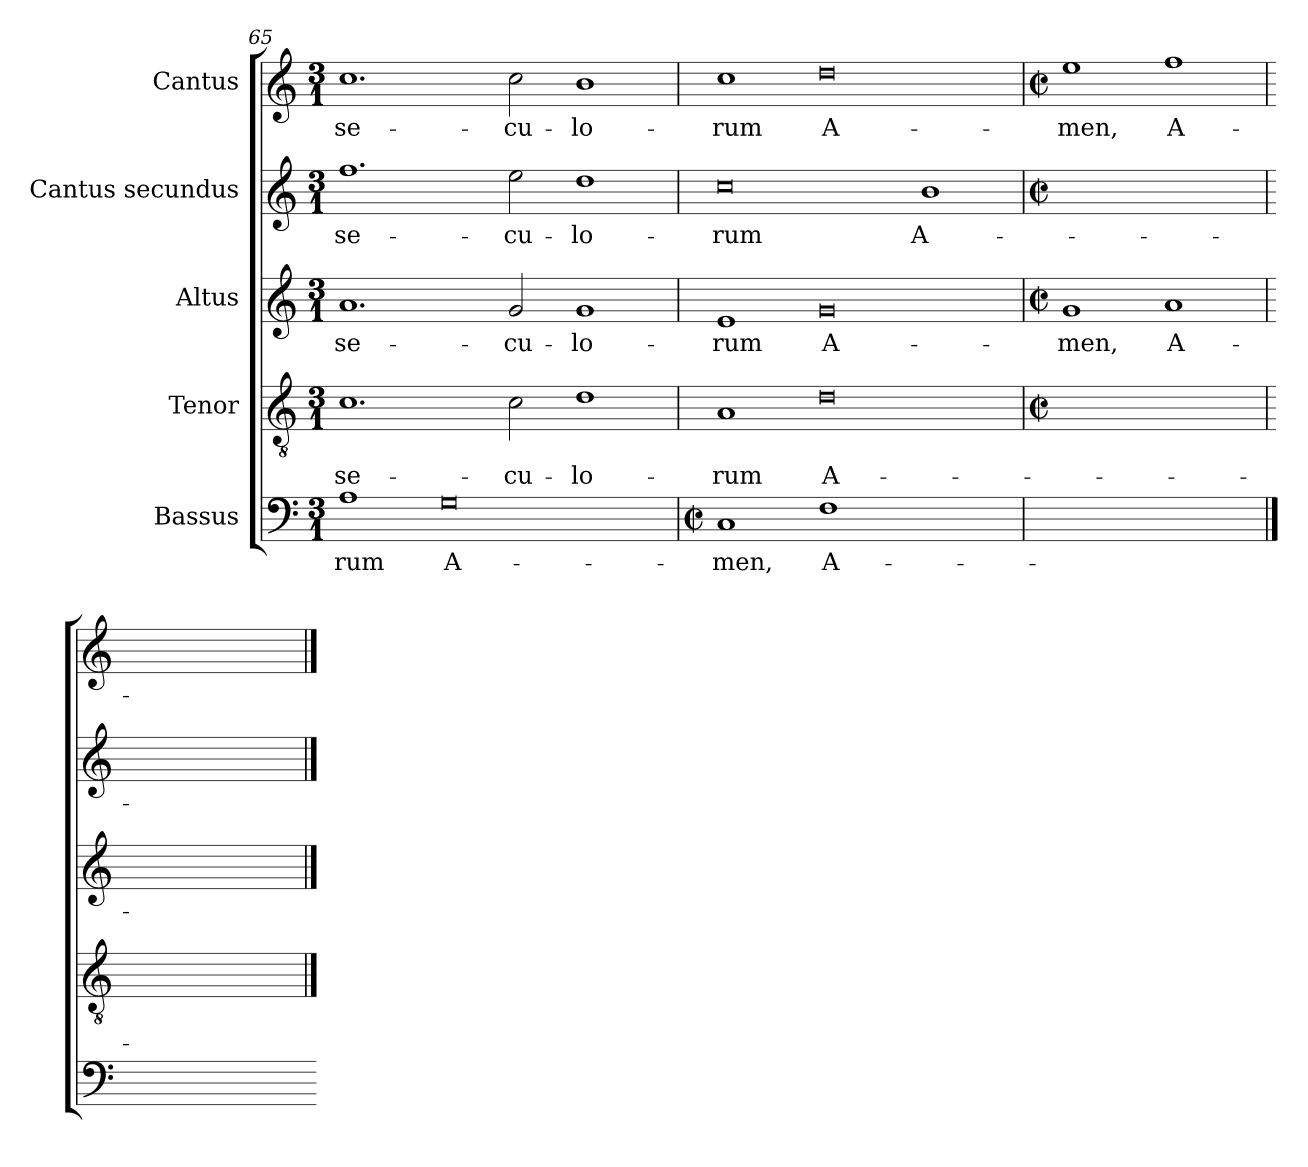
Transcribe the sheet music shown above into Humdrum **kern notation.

**kern	**text	**kern	**text	**text	**kern	**text	**kern	**text	**kern	**text
*part5	*part5	*part4	*part4	*part4	*part3	*part3	*part2	*part2	*part1	*part1
*staff5	*staff5	*staff4	*staff4	*staff4	*staff3	*staff3	*staff2	*staff2	*staff1	*staff1
*I"Bassus	*	*I"Tenor	*	*	*I"Altus	*	*I"Cantus secundus	*	*I"Cantus	*
*clefF4	*	*clefGv2	*	*	*clefG2	*	*clefG2	*	*clefG2	*
*k[]	*	*k[]	*	*	*k[]	*	*k[]	*	*k[]	*
*C:	*	*C:	*	*	*C:	*	*C:	*	*C:	*
*M3/1	*	*M3/1	*	*	*M3/1	*	*M3/1	*	*M3/1	*
=65	=65	=65	=65	=65	=65	=65	=65	=65	=65	=65
!	!LO:LY:b	!	!	!LO:LY:b	!	!LO:LY:b	!	!LO:LY:b	!	!LO:LY:b
1A	-rum	1.c	.	se-	1.a	se-	1.ff	se-	1.cc	se-
!	!LO:LY:b	!	!	!	!	!	!	!	!	!
0G	A-	.	.	.	.	.	.	.	.	.
!	!	!	!	!LO:LY:b	!	!LO:LY:b	!	!LO:LY:b	!	!LO:LY:b
.	.	2c	.	-cu-	2g	-cu-	2ee	-cu-	2cc	-cu-
!	!	!	!	!LO:LY:b	!	!LO:LY:b	!	!LO:LY:b	!	!LO:LY:b
.	.	1d	.	-lo-	1g	-lo-	1dd	-lo-	1b	-lo-
=66	=66	=66	=66	=66	=66	=66	=66	=66	=66	=66
*M4/2	*	*	*	*	*	*	*	*	*	*
*met(c|)	*	*	*	*	*	*	*	*	*	*
!	!LO:LY:b	!	!	!LO:LY:b	!	!LO:LY:b	!	!LO:LY:b	!	!LO:LY:b
1C	-men,	1A	.	-rum	1e	-rum	0cc	-rum	1cc	-rum
!	!LO:LY:b	!	!	!LO:LY:b	!	!LO:LY:b	!	!	!	!LO:LY:b
1F	A-	0d	.	A-	0g	A-	.	.	0dd	A-
!	!	!	!	!	!	!	!	!LO:LY:b	!	!
1ryy	.	.	.	.	.	.	1b	A-	.	.
=67	=67	=67	=67	=67	=67	=67	=67	=67	=67	=67
*	*	*M4/2	*	*	*M4/2	*	*M4/2	*	*M4/2	*
*	*	*met(c|)	*	*	*met(c|)	*	*met(c|)	*	*met(c|)	*
!	!LO:LY:b	!	!	!LO:LY:b	!	!LO:LY:b	!	!LO:LY:b	!	!LO:LY:b
0Cyy	-men.	[0cyy	.	-men,	1g	-men,	[0ccyy	-men,	1ee	-men,
!	!	!	!	!	!	!LO:LY:b	!	!	!	!LO:LY:b
.	.	.	.	.	1a	A-	.	.	1ff	A-
==68	=68	=68	=68	=68	=68	=68	=68	=68	=68	=68
!	!	!	!	!	!	!LO:LY:b	!	!	!	!LO:LY:b
0ryy	.	0cyy]	.	.	0gyy	-men.	0ccyy]	.	0eeyy	-men.
=	==	==	==	==	==	==	==	==	==	==
*-	*-	*-	*-	*-	*-	*-	*-	*-	*-	*-
